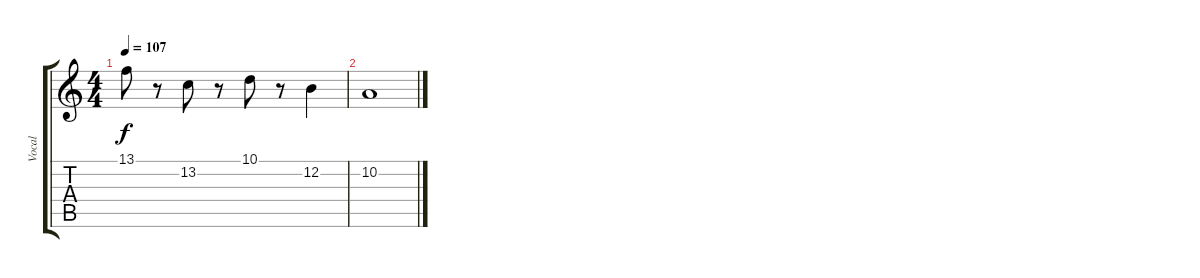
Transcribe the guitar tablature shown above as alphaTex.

\track ("Vocal" "Vocal") {instrument lead1square}
\staff {score tabs}
\tuning (E4 B3 G3 D3 A2 E2) {hide}
\ts (4 4)
\tempo 107
\clef g2
\ks c
13.1.8{dy f} r.8 13.2.8 r.8 10.1.8 r.8 12.2.4 |
10.2.1
